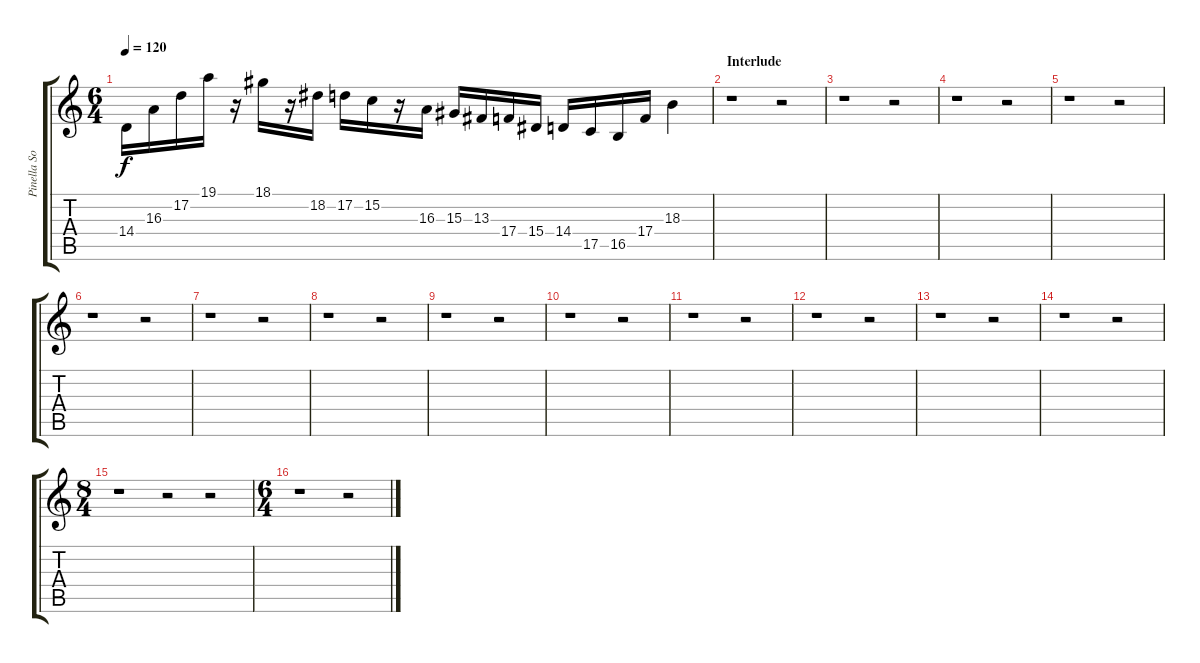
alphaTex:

\track ("Pinella Solo" "Pinella So") {instrument lead2sawtooth}
\staff {score tabs}
\tuning (D4 A3 F3 C3 G2 D2) {hide}
\ts (6 4)
\tempo 120
\clef g2
\ks c
14.4.16{dy f} 16.3.16 17.2.16 19.1.16 r.16 18.1.16 r.16 18.2.16 17.2.16 15.2.16 r.16 16.3.16 15.3.16 13.3.16 17.4.16 15.4.16 14.4.16 17.5.16 16.5.16 17.4.16 18.3.4 |
\section ("" "Interlude")
r.1 r.2 |
r.1 r.2 |
r.1 r.2 |
r.1 r.2 |
r.1 r.2 |
r.1 r.2 |
r.1 r.2 |
r.1 r.2 |
r.1 r.2 |
r.1 r.2 |
r.1 r.2 |
r.1 r.2 |
r.1 r.2 |
\ts (8 4)
r.1 r.2 r.2 |
\ts (6 4)
r.1 r.2
